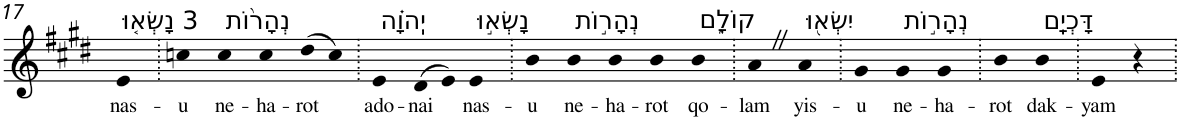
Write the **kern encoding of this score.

**kern	**text
*part1	*part1
*staff1	*staff1
*I"Piano	*
*I'Pno	*
!!LO:PB:g=z
*clefG2	*
*k[f#c#g#d#]	*
*E:	*
=17	=17
!LO:TX:a:t=3 נָשְׂא֤וּ	!
!	!LO:LY:b
4e	nas-
=18.	=18.
!	!LO:LY:b
4ccn	-u
!LO:TX:a:t=נְהָר֨וֹת	!
!	!LO:LY:b
4cc	ne-
!	!LO:LY:b
4cc	-ha-
!	!LO:LY:b
(>8dd#	-rot
8cc)	.
=19.	=19.
!LO:TX:a:t=יְֽהוָ֗ה	!
!	!LO:LY:b
4e	ado-
!	!LO:LY:b
(>8d#	-nai
8e)	.
!LO:TX:a:t=נָשְׂא֣וּ	!
!	!LO:LY:b
4e	nas-
=20.	=20.
!	!LO:LY:b
4b	-u
!LO:TX:a:t=נְהָר֣וֹת	!
!	!LO:LY:b
4b	ne-
!	!LO:LY:b
4b	-ha-
!	!LO:LY:b
4b	-rot
!LO:TX:a:t=קוֹלָ֑ם	!
!	!LO:LY:b
4b	qo-
=21.	=21.
!	!LO:LY:b
4aZ	-lam
!LO:TX:a:t=יִשְׂא֖וּ	!
!	!LO:LY:b
4a	yis-
=22.	=22.
!	!LO:LY:b
4g#	-u
!LO:TX:a:t=נְהָר֣וֹת	!
!	!LO:LY:b
4g#	ne-
!	!LO:LY:b
4g#	-ha-
=23.	=23.
!	!LO:LY:b
4b	-rot
!LO:TX:a:t=דָּכְיָֽם	!
!	!LO:LY:b
4b	dak-
=24.	=24.
!	!LO:LY:b
4e	-yam
4r	.
=.	=.
*-	*-
